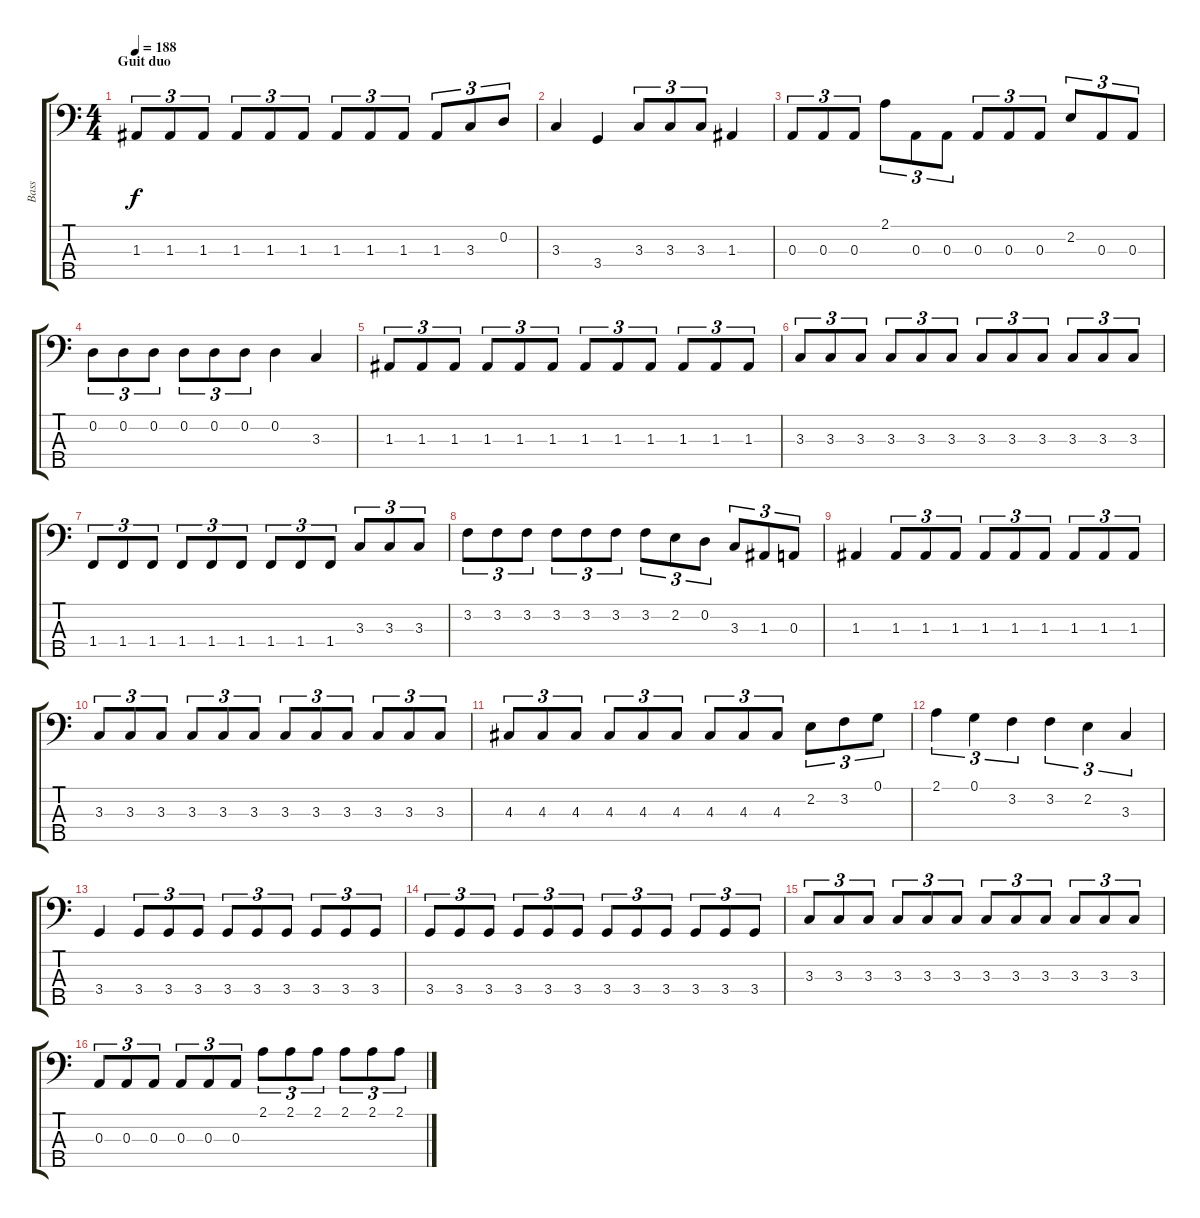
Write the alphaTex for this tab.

\track ("Bass" "Bass") {instrument electricbassfinger}
\staff {score tabs}
\tuning (G2 D2 A1 E1 B0) {hide}
\ts (4 4)
\section ("" "Guit duo")
\tempo 188
\clef f4
\ks c
1.3.8{tu (3 2) dy f} 1.3.8{tu (3 2)} 1.3.8{tu (3 2)} 1.3.8{tu (3 2)} 1.3.8{tu (3 2)} 1.3.8{tu (3 2)} 1.3.8{tu (3 2)} 1.3.8{tu (3 2)} 1.3.8{tu (3 2)} 1.3.8{tu (3 2)} 3.3.8{tu (3 2)} 0.2.8{tu (3 2)} |
3.3.4 3.4.4 3.3.8{tu (3 2)} 3.3.8{tu (3 2)} 3.3.8{tu (3 2)} 1.3.4 |
0.3.8{tu (3 2)} 0.3.8{tu (3 2)} 0.3.8{tu (3 2)} 2.1.8{tu (3 2)} 0.3.8{tu (3 2)} 0.3.8{tu (3 2)} 0.3.8{tu (3 2)} 0.3.8{tu (3 2)} 0.3.8{tu (3 2)} 2.2.8{tu (3 2)} 0.3.8{tu (3 2)} 0.3.8{tu (3 2)} |
0.2.8{tu (3 2)} 0.2.8{tu (3 2)} 0.2.8{tu (3 2)} 0.2.8{tu (3 2)} 0.2.8{tu (3 2)} 0.2.8{tu (3 2)} 0.2.4 3.3.4 |
1.3.8{tu (3 2)} 1.3.8{tu (3 2)} 1.3.8{tu (3 2)} 1.3.8{tu (3 2)} 1.3.8{tu (3 2)} 1.3.8{tu (3 2)} 1.3.8{tu (3 2)} 1.3.8{tu (3 2)} 1.3.8{tu (3 2)} 1.3.8{tu (3 2)} 1.3.8{tu (3 2)} 1.3.8{tu (3 2)} |
3.3.8{tu (3 2)} 3.3.8{tu (3 2)} 3.3.8{tu (3 2)} 3.3.8{tu (3 2)} 3.3.8{tu (3 2)} 3.3.8{tu (3 2)} 3.3.8{tu (3 2)} 3.3.8{tu (3 2)} 3.3.8{tu (3 2)} 3.3.8{tu (3 2)} 3.3.8{tu (3 2)} 3.3.8{tu (3 2)} |
1.4.8{tu (3 2)} 1.4.8{tu (3 2)} 1.4.8{tu (3 2)} 1.4.8{tu (3 2)} 1.4.8{tu (3 2)} 1.4.8{tu (3 2)} 1.4.8{tu (3 2)} 1.4.8{tu (3 2)} 1.4.8{tu (3 2)} 3.3.8{tu (3 2)} 3.3.8{tu (3 2)} 3.3.8{tu (3 2)} |
3.2.8{tu (3 2)} 3.2.8{tu (3 2)} 3.2.8{tu (3 2)} 3.2.8{tu (3 2)} 3.2.8{tu (3 2)} 3.2.8{tu (3 2)} 3.2.8{tu (3 2)} 2.2.8{tu (3 2)} 0.2.8{tu (3 2)} 3.3.8{tu (3 2)} 1.3.8{tu (3 2)} 0.3.8{tu (3 2)} |
1.3.4 1.3.8{tu (3 2)} 1.3.8{tu (3 2)} 1.3.8{tu (3 2)} 1.3.8{tu (3 2)} 1.3.8{tu (3 2)} 1.3.8{tu (3 2)} 1.3.8{tu (3 2)} 1.3.8{tu (3 2)} 1.3.8{tu (3 2)} |
3.3.8{tu (3 2)} 3.3.8{tu (3 2)} 3.3.8{tu (3 2)} 3.3.8{tu (3 2)} 3.3.8{tu (3 2)} 3.3.8{tu (3 2)} 3.3.8{tu (3 2)} 3.3.8{tu (3 2)} 3.3.8{tu (3 2)} 3.3.8{tu (3 2)} 3.3.8{tu (3 2)} 3.3.8{tu (3 2)} |
4.3.8{tu (3 2)} 4.3.8{tu (3 2)} 4.3.8{tu (3 2)} 4.3.8{tu (3 2)} 4.3.8{tu (3 2)} 4.3.8{tu (3 2)} 4.3.8{tu (3 2)} 4.3.8{tu (3 2)} 4.3.8{tu (3 2)} 2.2.8{tu (3 2)} 3.2.8{tu (3 2)} 0.1.8{tu (3 2)} |
2.1.4{tu (3 2)} 0.1.4{tu (3 2)} 3.2.4{tu (3 2)} 3.2.4{tu (3 2)} 2.2.4{tu (3 2)} 3.3.4{tu (3 2)} |
3.4.4 3.4.8{tu (3 2)} 3.4.8{tu (3 2)} 3.4.8{tu (3 2)} 3.4.8{tu (3 2)} 3.4.8{tu (3 2)} 3.4.8{tu (3 2)} 3.4.8{tu (3 2)} 3.4.8{tu (3 2)} 3.4.8{tu (3 2)} |
3.4.8{tu (3 2)} 3.4.8{tu (3 2)} 3.4.8{tu (3 2)} 3.4.8{tu (3 2)} 3.4.8{tu (3 2)} 3.4.8{tu (3 2)} 3.4.8{tu (3 2)} 3.4.8{tu (3 2)} 3.4.8{tu (3 2)} 3.4.8{tu (3 2)} 3.4.8{tu (3 2)} 3.4.8{tu (3 2)} |
3.3.8{tu (3 2)} 3.3.8{tu (3 2)} 3.3.8{tu (3 2)} 3.3.8{tu (3 2)} 3.3.8{tu (3 2)} 3.3.8{tu (3 2)} 3.3.8{tu (3 2)} 3.3.8{tu (3 2)} 3.3.8{tu (3 2)} 3.3.8{tu (3 2)} 3.3.8{tu (3 2)} 3.3.8{tu (3 2)} |
0.3.8{tu (3 2)} 0.3.8{tu (3 2)} 0.3.8{tu (3 2)} 0.3.8{tu (3 2)} 0.3.8{tu (3 2)} 0.3.8{tu (3 2)} 2.1.8{tu (3 2)} 2.1.8{tu (3 2)} 2.1.8{tu (3 2)} 2.1.8{tu (3 2)} 2.1.8{tu (3 2)} 2.1.8{tu (3 2)}
